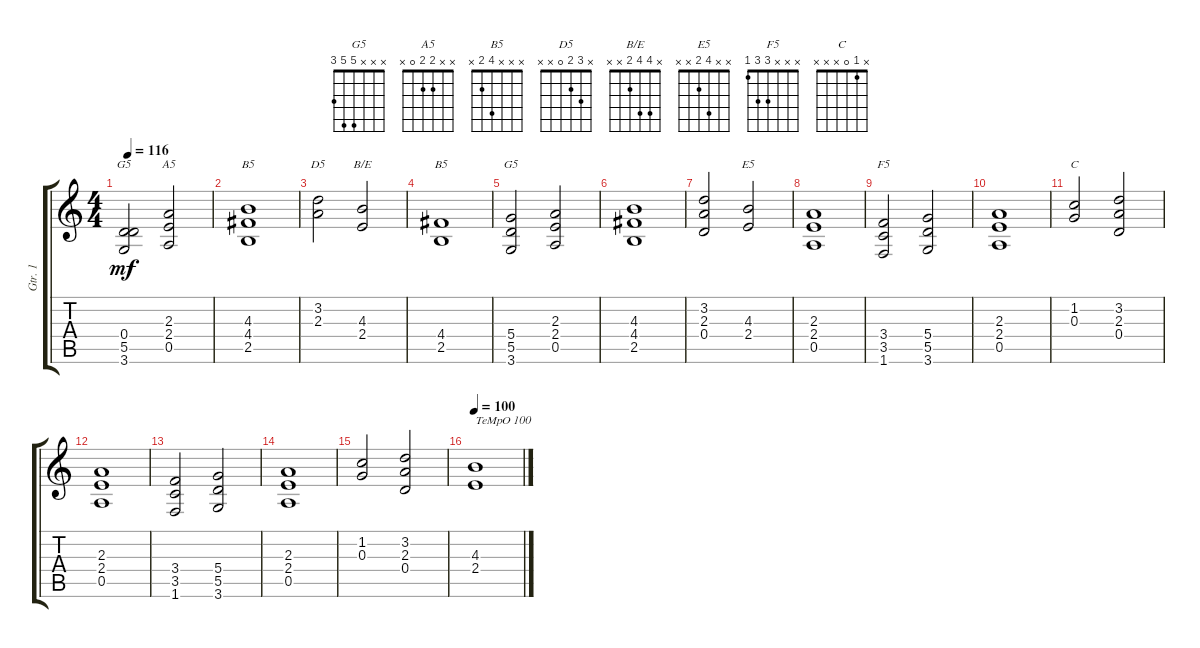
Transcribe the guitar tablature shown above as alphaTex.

\track ("Gtr. 1" "Gtr. 1") {instrument overdrivenguitar}
\staff {score tabs}
\tuning (E4 B3 G3 D3 A2 E2) {hide}
\chord ("G5" x x x 0 5 3)
\chord ("A5" x x 2 2 0 x)
\chord ("B5" x x 4 4 2 x)
\chord ("D5" x 3 2 0 x x)
\chord ("B/E" x 4 4 2 x x)
\chord ("B5" x x x 4 2 x)
\chord ("G5" x x x 5 5 3)
\chord ("E5" x x 4 2 x x)
\chord ("F5" x x x 3 3 1)
\chord ("C" x 1 0 x x x)
\ts (4 4)
\tempo 116
\clef g2
\ks c
(0.4 5.5 3.6).2{ch "G5" dy mf} (2.3 2.4 0.5).2{ch "A5"} |
(4.3 4.4 2.5).1{ch "B5"} |
(3.2 2.3).2{ch "D5"} (4.3 2.4).2{ch "B/E"} |
(4.4 2.5).1{ch "B5"} |
(5.4 5.5 3.6).2{ch "G5"} (2.3 2.4 0.5).2 |
(4.3 4.4 2.5).1 |
(3.2 2.3 0.4).2 (4.3 2.4).2{ch "E5"} |
(2.3 2.4 0.5).1 |
(3.4 3.5 1.6).2{ch "F5"} (5.4 5.5 3.6).2 |
(2.3 2.4 0.5).1 |
(1.2 0.3).2{ch "C"} (3.2 2.3 0.4).2 |
(2.3 2.4 0.5).1 |
(3.4 3.5 1.6).2 (5.4 5.5 3.6).2 |
(2.3 2.4 0.5).1 |
(1.2 0.3).2 (3.2 2.3 0.4).2 |
\tempo 100
(4.3 2.4).1{txt "TeMpO 100"}
